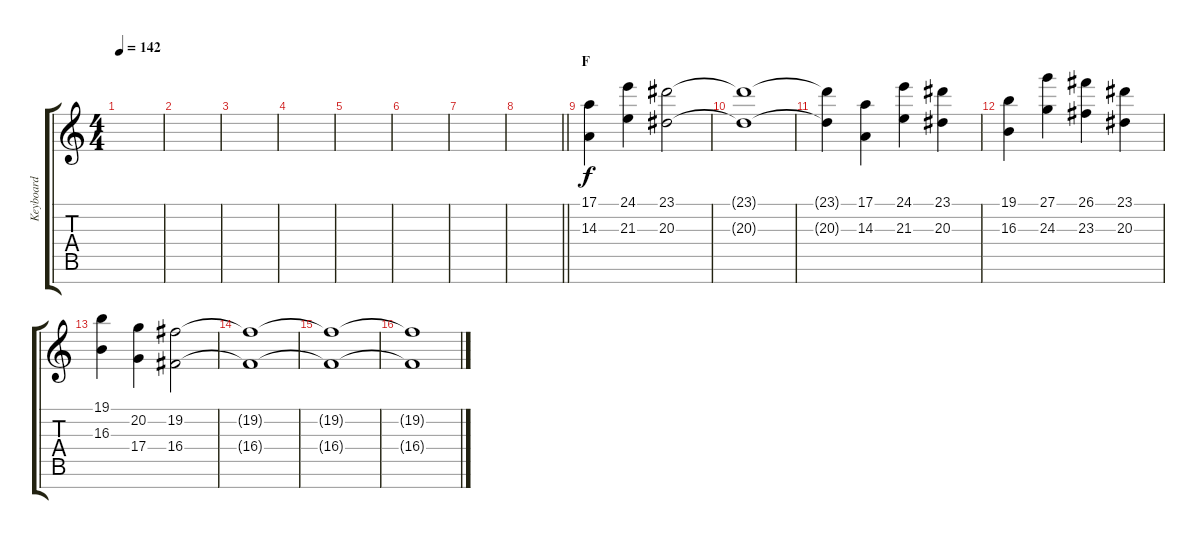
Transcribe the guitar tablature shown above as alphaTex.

\track ("Keyboard" "Keyboard") {instrument stringensemble1}
\staff {score tabs}
\tuning (E4 B3 G3 D3 A2 E2 B1) {hide}
\ts (4 4)
\tempo 142
\clef g2
\ks c
|
|
|
|
|
|
|
\barLineRight lightlight
|
\section ("" "F")
(17.1 14.3).4{volume 8 instrument stringensemble1} (24.1 21.3).4 (23.1 20.3).2 |
(23.1{t} 20.3{t}).1 |
(23.1{t} 20.3{t}).4 (17.1 14.3).4 (24.1 21.3).4 (23.1 20.3).4 |
(19.1 16.3).4 (27.1 24.3).4 (26.1 23.3).4 (23.1 20.3).4 |
(19.1 16.3).4 (20.2 17.4).4 (19.2 16.4).2 |
(19.2{t} 16.4{t}).1 |
(19.2{t} 16.4{t}).1 |
(19.2{t} 16.4{t}).1
